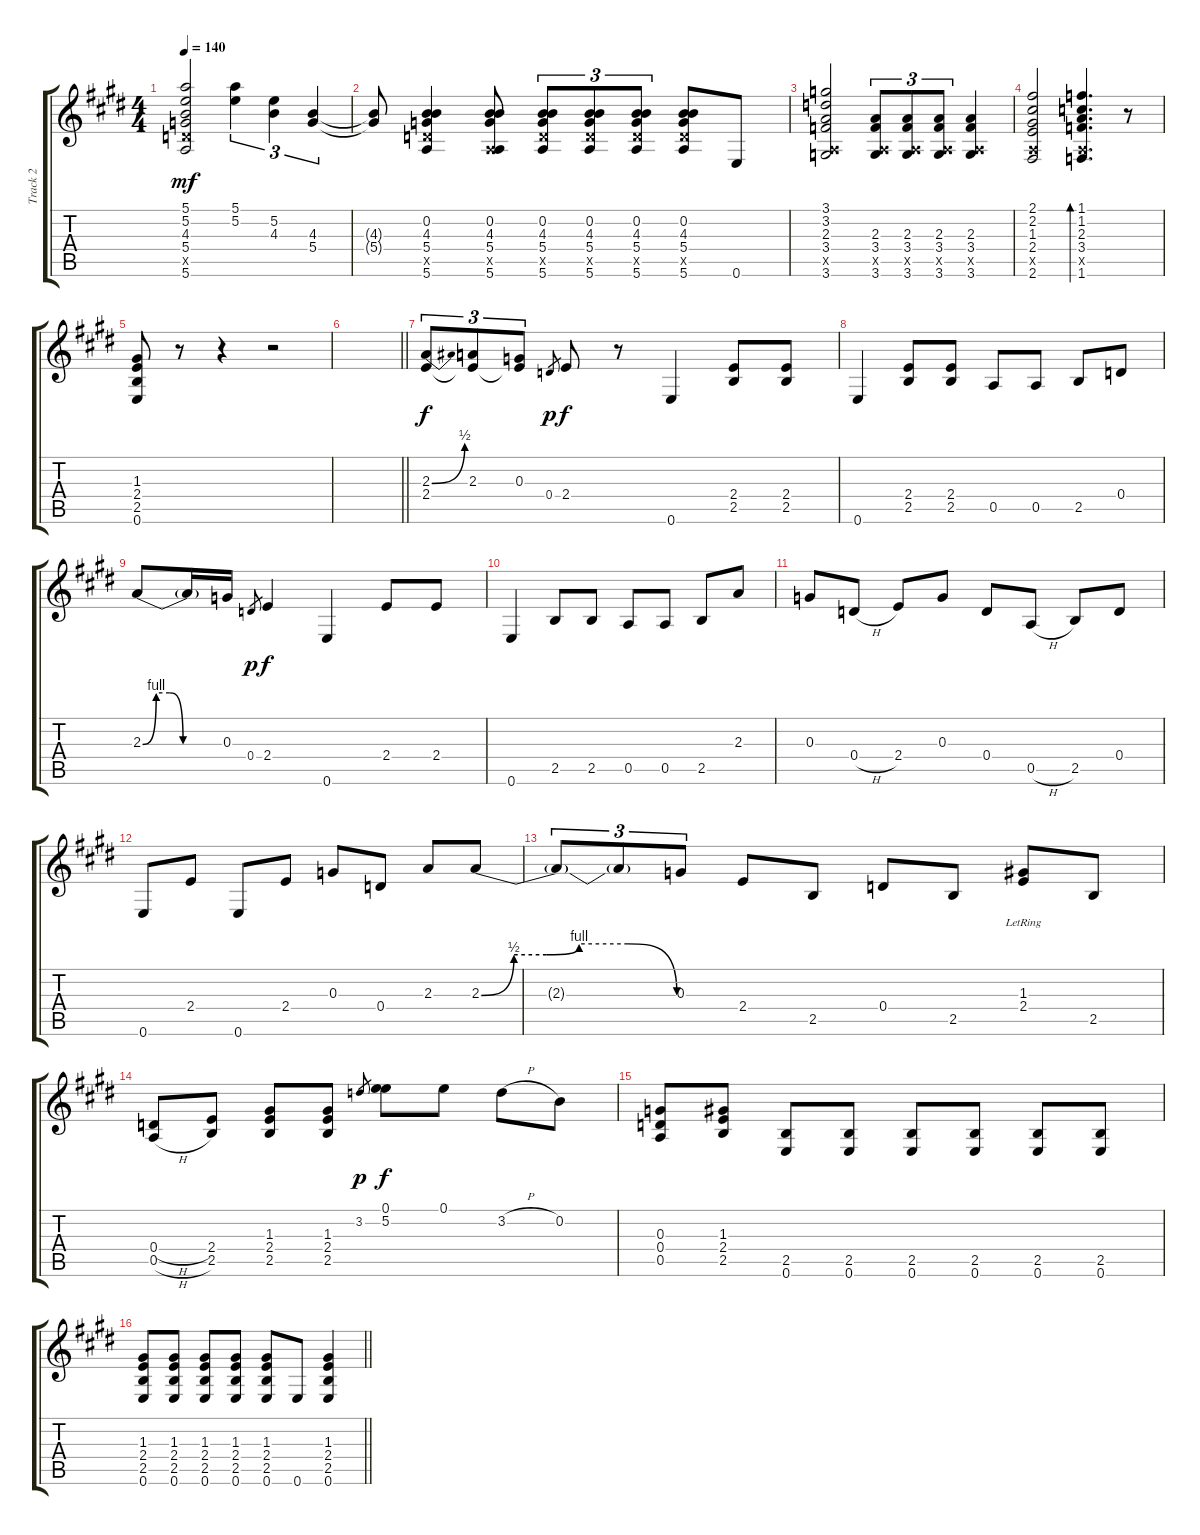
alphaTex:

\track ("Track 2" "Track 2") {instrument electricguitarjazz}
\staff {score tabs}
\tuning (E4 B3 G3 D3 A2 E2) {hide}
\ts (4 4)
\tempo 140
\clef g2
\ks e
(5.1 5.2 4.3 5.4 5.5{x} 5.6).2{dy mf} (5.1 5.2).4{tu (3 2)} (5.2 4.3).4{tu (3 2)} (4.3 5.4).4{tu (3 2)} |
(4.3{t} 5.4{t}).8 (0.2 4.3 5.4 5.5{x} 5.6).4 (0.2 4.3 5.4 0.5{x} 5.6).8 (0.2 4.3 5.4 5.5{x} 5.6).8{tu (3 2)} (0.2 4.3 5.4 5.5{x} 5.6).8{tu (3 2)} (0.2 4.3 5.4 5.5{x} 5.6).8{tu (3 2)} (0.2 4.3 5.4 5.5{x} 5.6).8 0.6.8 |
(3.1 3.2 2.3 3.4 0.5{x} 3.6).2 (2.3 3.4 0.5{x} 3.6).8{tu (3 2)} (2.3 3.4 0.5{x} 3.6).8{tu (3 2)} (2.3 3.4 0.5{x} 3.6).8{tu (3 2)} (2.3 3.4 0.5{x} 3.6).4 |
(2.1 2.2 1.3 2.4 0.5{x} 2.6).2 (1.1 1.2 2.3 3.4 0.5{x} 1.6).4{d bd 120} r.8 |
(1.3 2.4 2.5 0.6).8 r.8 r.4 r.2 |
\barLineRight lightlight
|
(2.3{be (bend 0 0 60 2)} 2.4).8{tu (3 2) dy f} (2.3 2.4{t}).8{tu (3 2)} (0.3 2.4{t}).8{tu (3 2)} 0.4.8{gr dy p} 2.4.8{dy f} r.8 0.6.4 (2.4 2.5).8 (2.4 2.5).8 |
0.6.4 (2.4 2.5).8 (2.4 2.5).8 0.5.8 0.5.8 2.5.8 0.4.8 |
2.3{be (custom 0 0 10 4 20 4 30 0 60 0)}.8 2.3{t}.16 0.3.16 0.4.8{gr dy p} 2.4.4{dy f} 0.6.4 2.4.8 2.4.8 |
0.6.4 2.5.8 2.5.8 0.5.8 0.5.8 2.5.8 2.3.8 |
0.3.8 0.4{h}.8 2.4.8 0.3.8 0.4.8 0.5{h}.8 2.5.8 0.4.8 |
0.6.8 2.4.8 0.6.8 2.4.8 0.3.8 0.4.8 2.3.8 2.3{be (custom 0 0 10 2 20 2 30 4 45 4 60 0)}.8 |
2.3{t}.8{tu (3 2)} 2.3{t}.8{tu (3 2)} 0.3.8{tu (3 2)} 2.4.8 2.5.8 0.4.8 2.5.8 (1.3{lr} 2.4{lr}).8 2.5.8 |
(0.4{h} 0.5{h}).8 (2.4 2.5).8 (1.3 2.4 2.5).8 (1.3 2.4 2.5).8 3.2.8{gr dy p} (0.1 5.2).8{dy f} 0.1.8 3.2{h}.8 0.2.8 |
(0.3 0.4 0.5).8 (1.3 2.4 2.5).8 (2.5 0.6).8 (2.5 0.6).8 (2.5 0.6).8 (2.5 0.6).8 (2.5 0.6).8 (2.5 0.6).8 |
\barLineRight lightlight
(1.3 2.4 2.5 0.6).8 (1.3 2.4 2.5 0.6).8 (1.3 2.4 2.5 0.6).8 (1.3 2.4 2.5 0.6).8 (1.3 2.4 2.5 0.6).8 0.6.8 (1.3 2.4 2.5 0.6).4
